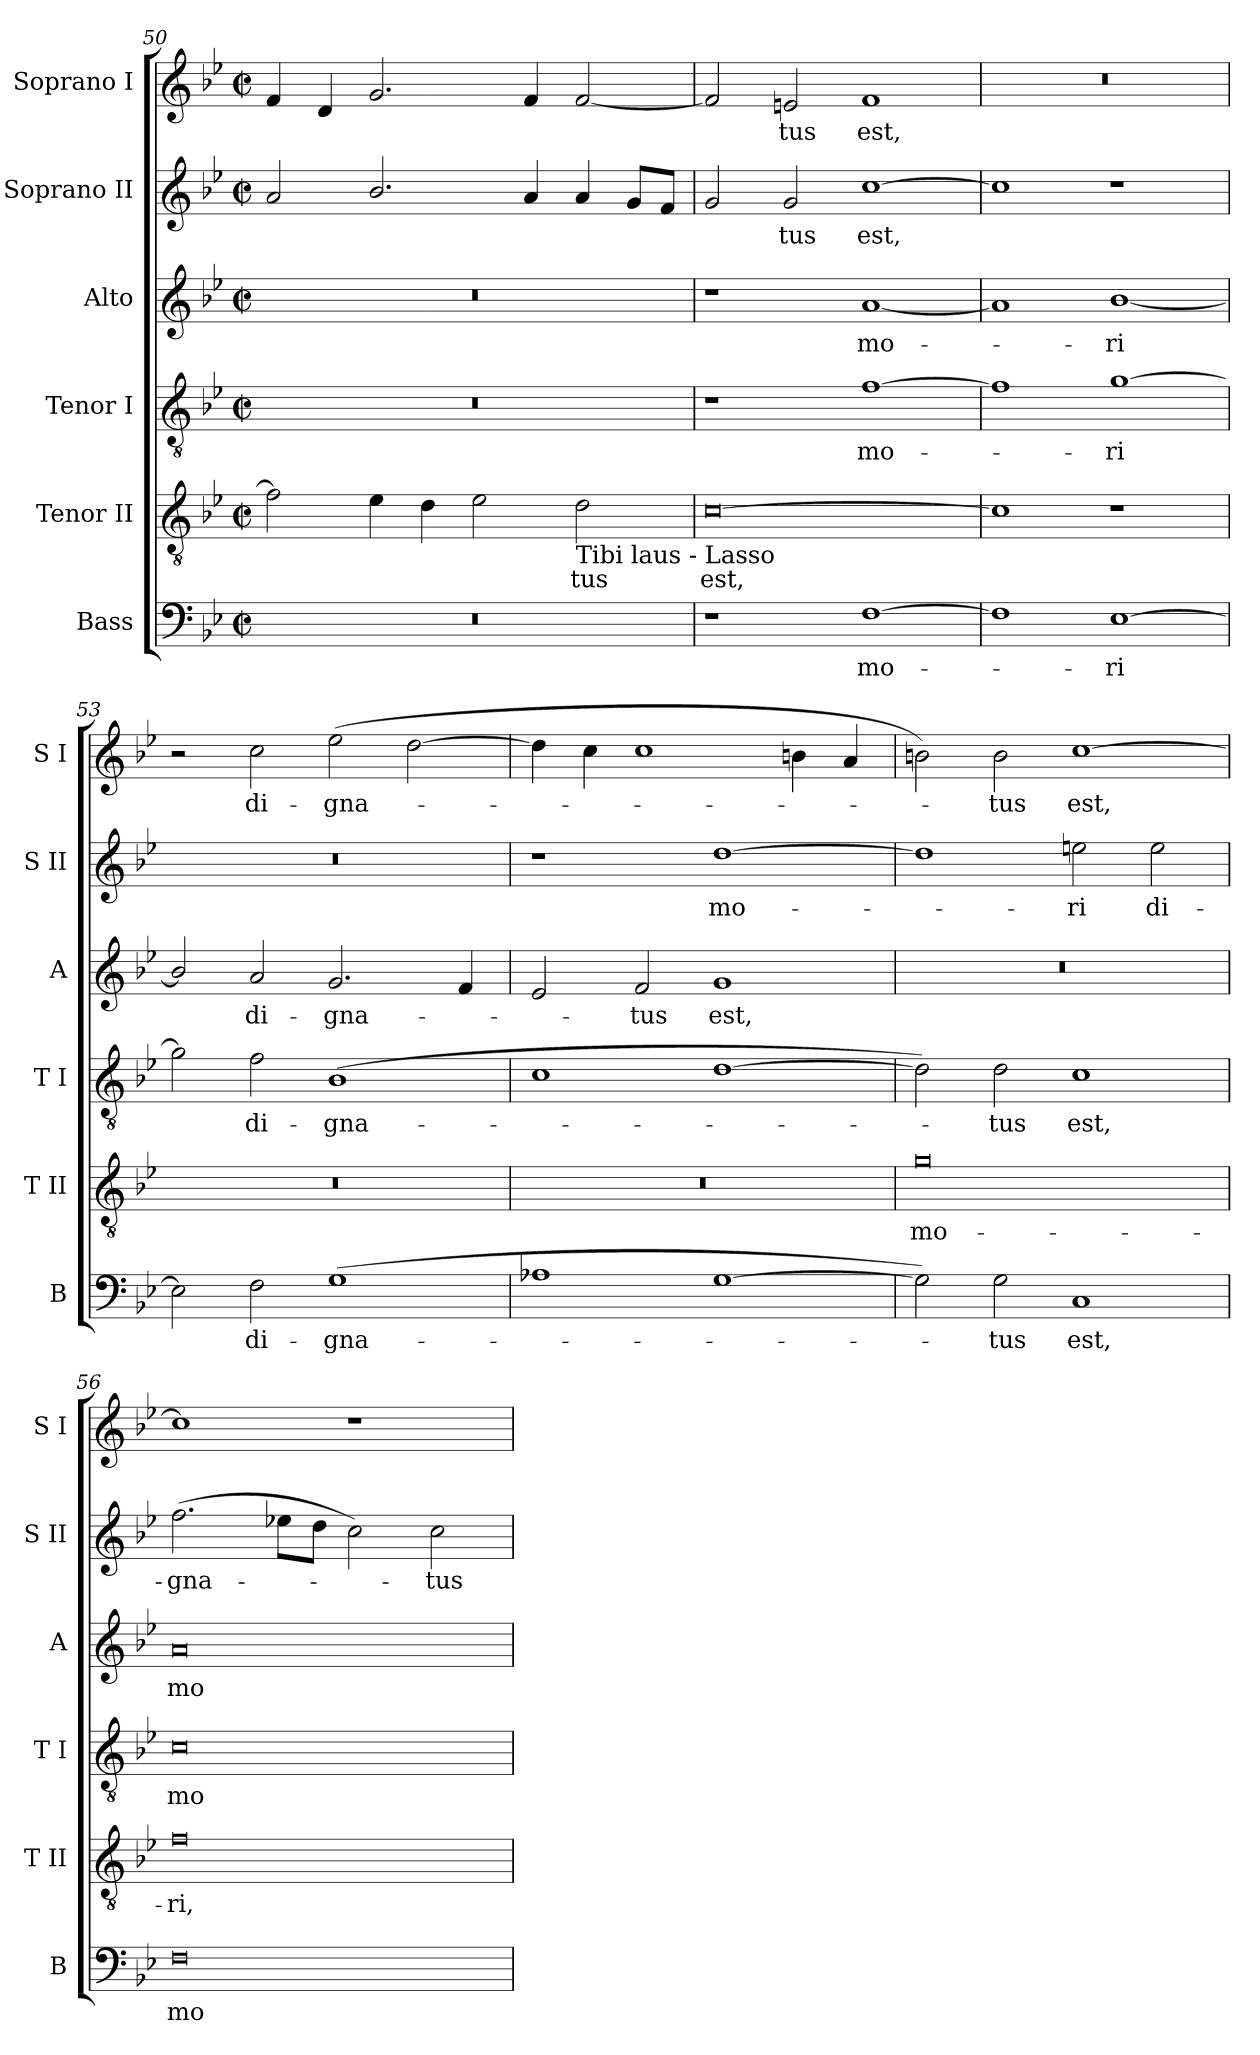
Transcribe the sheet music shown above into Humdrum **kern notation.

**kern	**text	**kern	**text	**kern	**text	**kern	**text	**kern	**text	**kern	**text
*part6	*part6	*part5	*part5	*part4	*part4	*part3	*part3	*part2	*part2	*part1	*part1
*staff6	*staff6	*staff5	*staff5	*staff4	*staff4	*staff3	*staff3	*staff2	*staff2	*staff1	*staff1
*I"Bass	*	*I"Tenor II	*	*I"Tenor I	*	*I"Alto	*	*I"Soprano II	*	*I"Soprano I	*
*I'B	*	*I'T II	*	*I'T I	*	*I'A	*	*I'S II	*	*I'S I	*
!!LO:LB:g=z
*clefF4	*	*clefGv2	*	*clefGv2	*	*clefG2	*	*clefG2	*	*clefG2	*
*k[b-e-]	*	*k[b-e-]	*	*k[b-e-]	*	*k[b-e-]	*	*k[b-e-]	*	*k[b-e-]	*
*B-:	*	*B-:	*	*B-:	*	*B-:	*	*B-:	*	*B-:	*
*M4/2	*	*M4/2	*	*M4/2	*	*M4/2	*	*M4/2	*	*M4/2	*
*met(c|)	*	*met(c|)	*	*met(c|)	*	*met(c|)	*	*met(c|)	*	*met(c|)	*
=50	=50	=50	=50	=50	=50	=50	=50	=50	=50	=50	=50
0r	.	2f]	.	0r	.	0r	.	2a	.	4f	.
.	.	.	.	.	.	.	.	.	.	4d	.
.	.	4e-	.	.	.	.	.	2.b-/	.	2.g	.
.	.	4d	.	.	.	.	.	.	.	.	.
.	.	2e-	.	.	.	.	.	.	.	.	.
.	.	.	.	.	.	.	.	4a	.	4f	.
!	!	!LO:TX:b:t=Tibi laus - Lasso	!	!	!	!	!	!	!	!	!
!	!	!	!LO:LY:b	!	!	!	!	!	!	!	!
.	.	2d	tus	.	.	.	.	4a	.	[2f	.
.	.	.	.	.	.	.	.	8gL	.	.	.
.	.	.	.	.	.	.	.	8fJ	.	.	.
=51	=51	=51	=51	=51	=51	=51	=51	=51	=51	=51	=51
!	!	!	!LO:LY:b	!	!	!	!	!	!	!	!
1r	.	[0c	est,	1r	.	1r	.	2g	.	2f]	.
!	!	!	!	!	!	!	!	!	!LO:LY:b	!	!LO:LY:b
.	.	.	.	.	.	.	.	2g	tus	2en	tus
!	!LO:LY:b	!	!	!	!LO:LY:b	!	!LO:LY:b	!	!LO:LY:b	!	!LO:LY:b
[1F	mo-	.	.	[1f	mo-	[1a	mo-	[1cc	est,	1f	est,
=52	=52	=52	=52	=52	=52	=52	=52	=52	=52	=52	=52
1F]	.	1c]	.	1f]	.	1a]	.	1cc]	.	0r	.
!	!LO:LY:b	!	!	!	!LO:LY:b	!	!LO:LY:b	!	!	!	!
[1E-	ri	1r	.	[1g	ri	[1b-/	ri	1r	.	.	.
=53	=53	=53	=53	=53	=53	=53	=53	=53	=53	=53	=53
2E-]	.	0r	.	2g]	.	2b-/]	.	0r	.	2r	.
!	!LO:LY:b	!	!	!	!LO:LY:b	!	!LO:LY:b	!	!	!	!LO:LY:b
2F	di-	.	.	2f	di-	2a	di-	.	.	2cc	di-
!	!LO:LY:b	!	!	!	!LO:LY:b	!	!LO:LY:b	!	!	!	!LO:LY:b
(>1G	-gna-	.	.	(>1B-	-gna-	2.g	-gna-	.	.	(>2ee-	-gna-
.	.	.	.	.	.	.	.	.	.	[2dd	.
.	.	.	.	.	.	4f	.	.	.	.	.
=54	=54	=54	=54	=54	=54	=54	=54	=54	=54	=54	=54
1A-X	.	0r	.	1c	.	2e-	.	1r	.	4dd]	.
.	.	.	.	.	.	.	.	.	.	4cc	.
!	!	!	!	!	!	!	!LO:LY:b	!	!	!	!
.	.	.	.	.	.	2f	tus	.	.	1cc	.
!	!	!	!	!	!	!	!LO:LY:b	!	!LO:LY:b	!	!
[1G	.	.	.	[1d	.	1g	est,	[1dd	mo-	.	.
.	.	.	.	.	.	.	.	.	.	4bn	.
.	.	.	.	.	.	.	.	.	.	4a	.
=55	=55	=55	=55	=55	=55	=55	=55	=55	=55	=55	=55
!	!	!	!LO:LY:b	!	!	!	!	!	!	!	!
2G])	.	0g	mo-	2d])	.	0r	.	1dd]	.	2bn)	.
!	!LO:LY:b	!	!	!	!LO:LY:b	!	!	!	!	!	!LO:LY:b
2G	tus	.	.	2d	tus	.	.	.	.	2b	tus
!	!LO:LY:b	!	!	!	!LO:LY:b	!	!	!	!LO:LY:b	!	!LO:LY:b
1C	est,	.	.	1c	est,	.	.	2een	ri	[1cc	est,
!	!	!	!	!	!	!	!	!	!LO:LY:b	!	!
.	.	.	.	.	.	.	.	2ee	di-	.	.
=56	=56	=56	=56	=56	=56	=56	=56	=56	=56	=56	=56
!	!LO:LY:b	!	!LO:LY:b	!	!LO:LY:b	!	!LO:LY:b	!	!LO:LY:b	!	!
0F	mo-	0f	-ri,	0c	mo-	0a	mo-	(>2.ff	-gna-	1cc]	.
.	.	.	.	.	.	.	.	8ee-XL	.	.	.
.	.	.	.	.	.	.	.	8ddJ	.	.	.
.	.	.	.	.	.	.	.	2cc)	.	1r	.
!	!	!	!	!	!	!	!	!	!LO:LY:b	!	!
.	.	.	.	.	.	.	.	2cc	tus	.	.
=	=	=	=	=	=	=	=	=	=	=	=
*-	*-	*-	*-	*-	*-	*-	*-	*-	*-	*-	*-
